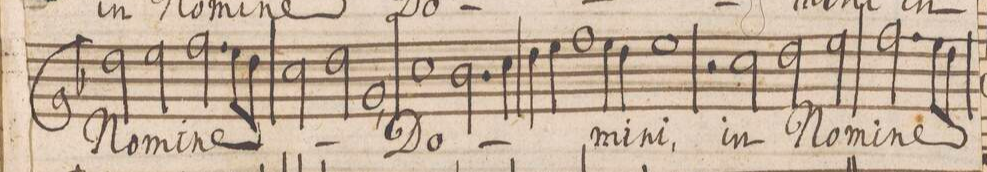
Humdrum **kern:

**kern	**text
*I"CANTVS.	*
*clefG2	*
*k[b-]	*
*met(C|)	*
*M2/1	*
2dd\	No-
2ee\	.
2.ff\	.
8ee\L	.
8dd\J	.
=125-	=125-
2cc\	-mi-
2dd\	.
1g,<	-ne
=126-	=126-
1cc	Do-
2.b-\	.
4cc\	.
=127-	=127-
4dd\	.
4ee\	.
1ff	.
4ee\	-mi-
4dd\	.
=128-	=128-
1ee	-ni,
2r	.
2cc\	in
=129-	=129-
2dd\	No-
2ee\	.
2.ff\	.
8ee\L	.
8dd\J	.
=130-	=130-
*-	*-
